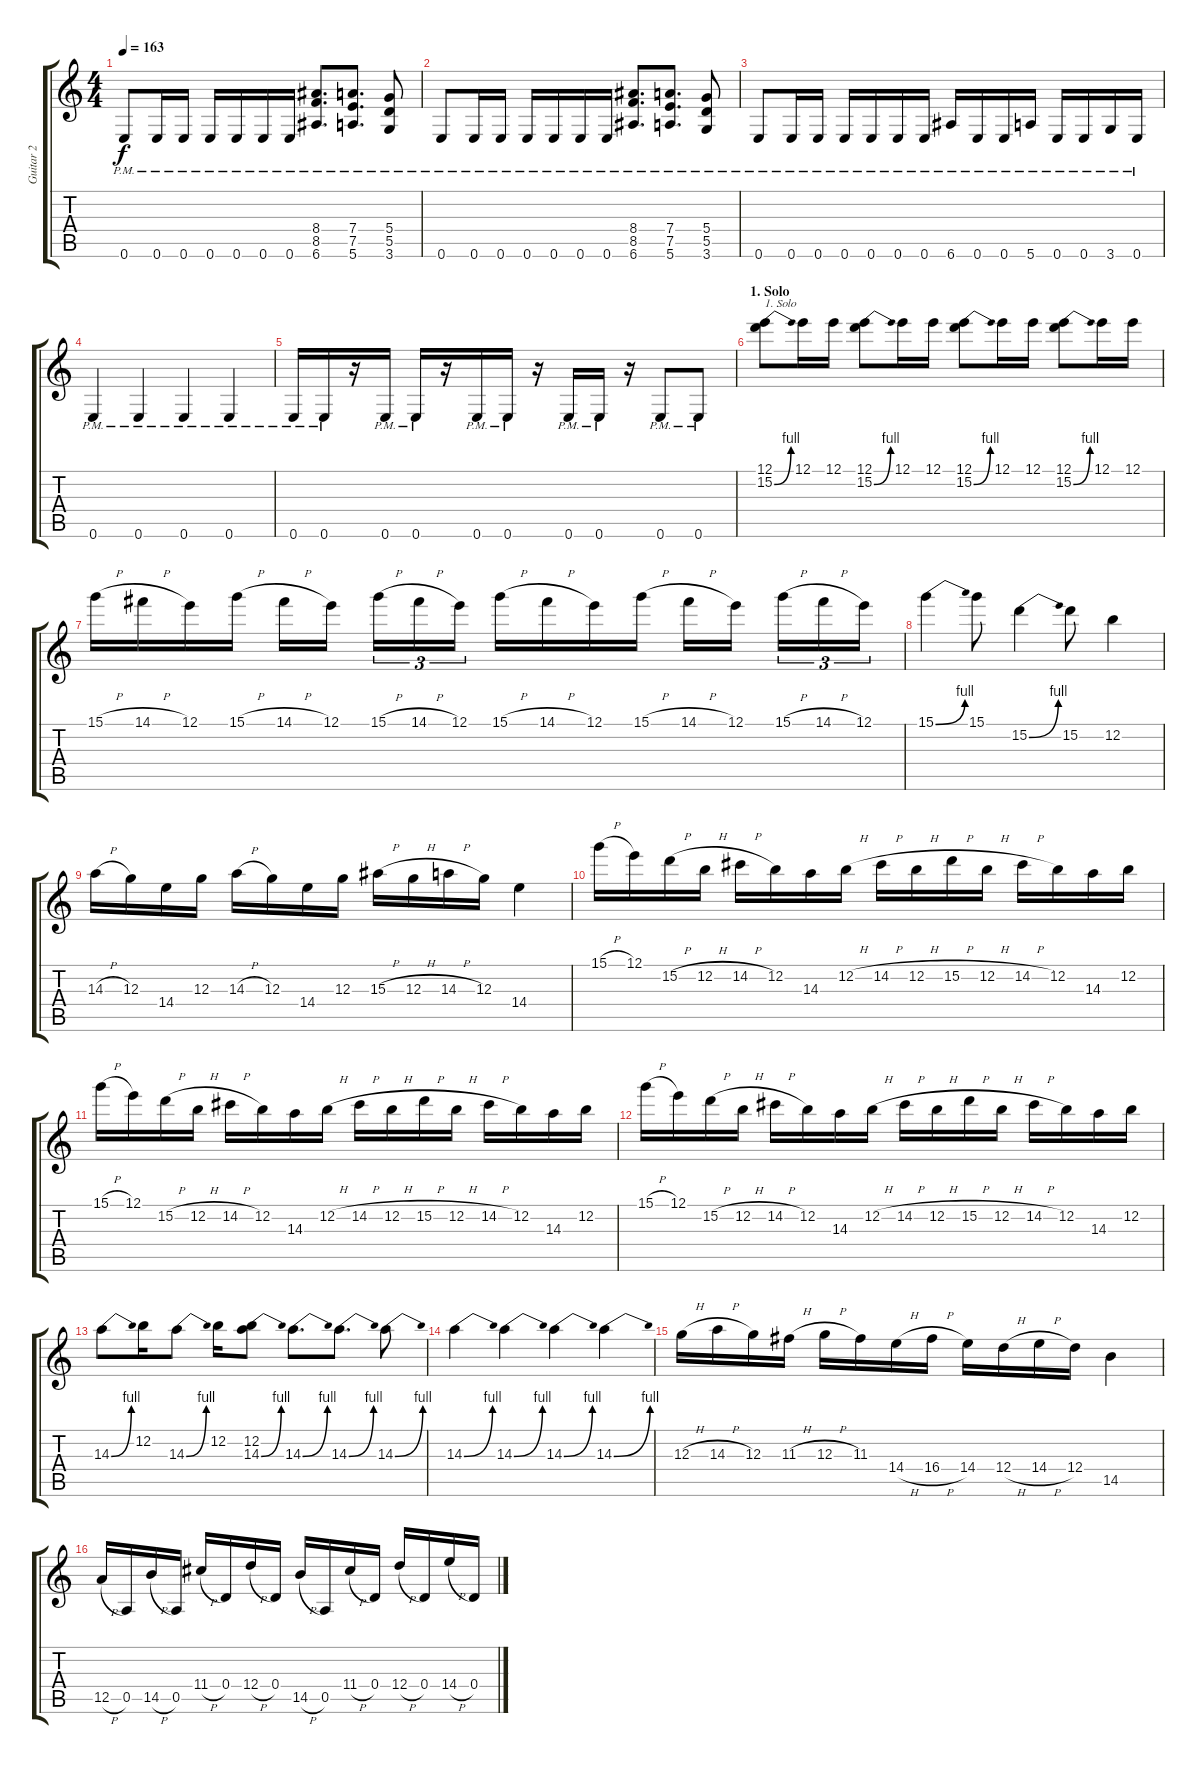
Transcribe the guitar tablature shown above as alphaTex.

\track ("Guitar 2" "Guitar 2") {instrument distortionguitar}
\staff {score tabs}
\tuning (E4 B3 G3 D3 A2 E2) {hide}
\ts (4 4)
\tempo 163
\clef g2
\ks c
0.6{pm}.8{dy f} 0.6{pm}.16 0.6{pm}.16 0.6{pm}.16 0.6{pm}.16 0.6{pm}.16 0.6{pm}.16 (8.4{pm} 8.5{pm} 6.6{pm}).8{d} (7.4{pm} 7.5{pm} 5.6{pm}).8{d} (5.4{pm} 5.5{pm} 3.6{pm}).8 |
0.6{pm}.8 0.6{pm}.16 0.6{pm}.16 0.6{pm}.16 0.6{pm}.16 0.6{pm}.16 0.6{pm}.16 (8.4{pm} 8.5{pm} 6.6{pm}).8{d} (7.4{pm} 7.5{pm} 5.6{pm}).8{d} (5.4{pm} 5.5{pm} 3.6{pm}).8 |
0.6{pm}.8 0.6{pm}.16 0.6{pm}.16 0.6{pm}.16 0.6{pm}.16 0.6{pm}.16 0.6{pm}.16 6.6{pm}.16 0.6{pm}.16 0.6{pm}.16 5.6{pm}.16 0.6{pm}.16 0.6{pm}.16 3.6{pm}.16 0.6{pm}.16 |
0.6{pm}.4 0.6{pm}.4 0.6{pm}.4 0.6{pm}.4 |
0.6{pm}.16 0.6{pm}.16 r.16 0.6{pm}.16 0.6{pm}.16 r.16 0.6{pm}.16 0.6{pm}.16 r.16 0.6{pm}.16 0.6{pm}.16 r.16 0.6{pm}.8 0.6{pm}.8 |
\section ("" "1. Solo")
(12.1 15.2{be (bend 0 0 60 4)}).8{txt "1. Solo" volume 16} 12.1.16 12.1.16 (12.1 15.2{be (bend 0 0 60 4)}).8 12.1.16 12.1.16 (12.1 15.2{be (bend 0 0 60 4)}).8 12.1.16 12.1.16 (12.1 15.2{be (bend 0 0 60 4)}).8 12.1.16 12.1.16 |
15.1{h}.16 14.1{h}.16 12.1.16 15.1{h}.16 14.1{h}.16 12.1.16 15.1{h}.16{tu (3 2)} 14.1{h}.16{tu (3 2)} 12.1.16{tu (3 2)} 15.1{h}.16 14.1{h}.16 12.1.16 15.1{h}.16 14.1{h}.16 12.1.16 15.1{h}.16{tu (3 2)} 14.1{h}.16{tu (3 2)} 12.1.16{tu (3 2)} |
15.1{be (bend 0 0 60 4)}.4 15.1.8 15.2{be (bend 0 0 60 4)}.4 15.2.8 12.2.4 |
14.3{h}.16 12.3.16 14.4.16 12.3.16 14.3{h}.16 12.3.16 14.4.16 12.3.16 15.3{h}.16 12.3{h}.16 14.3{h}.16 12.3.16 14.4.4 |
15.1{h}.16 12.1.16 15.2{h}.16 12.2{h}.16 14.2{h}.16 12.2.16 14.3.16 12.2{h}.16 14.2{h}.16 12.2{h}.16 15.2{h}.16 12.2{h}.16 14.2{h}.16 12.2.16 14.3.16 12.2.16 |
15.1{h}.16 12.1.16 15.2{h}.16 12.2{h}.16 14.2{h}.16 12.2.16 14.3.16 12.2{h}.16 14.2{h}.16 12.2{h}.16 15.2{h}.16 12.2{h}.16 14.2{h}.16 12.2.16 14.3.16 12.2.16 |
15.1{h}.16 12.1.16 15.2{h}.16 12.2{h}.16 14.2{h}.16 12.2.16 14.3.16 12.2{h}.16 14.2{h}.16 12.2{h}.16 15.2{h}.16 12.2{h}.16 14.2{h}.16 12.2.16 14.3.16 12.2.16 |
14.3{be (bend 0 0 60 4)}.8 12.2.16 14.3{be (bend 0 0 60 4)}.8 12.2.16 (12.2 14.3{be (bend 0 0 60 4)}).8 14.3{be (bend 0 0 60 4)}.8{d} 14.3{be (bend 0 0 60 4)}.8{d} 14.3{be (bend 0 0 60 4)}.8 |
14.3{be (bend 0 0 60 4)}.4 14.3{be (bend 0 0 60 4)}.4 14.3{be (bend 0 0 60 4)}.4 14.3{be (bend 0 0 60 4)}.4 |
12.3{h}.16 14.3{h}.16 12.3.16 11.3{h}.16 12.3{h}.16 11.3.16 14.4{h}.16 16.4{h}.16 14.4.16 12.4{h}.16 14.4{h}.16 12.4.16 14.5.4 |
12.5{h}.16 0.5.16 14.5{h}.16 0.5.16 11.4{h}.16 0.4.16 12.4{h}.16 0.4.16 14.5{h}.16 0.5.16 11.4{h}.16 0.4.16 12.4{h}.16 0.4.16 14.4{h}.16 0.4.16
